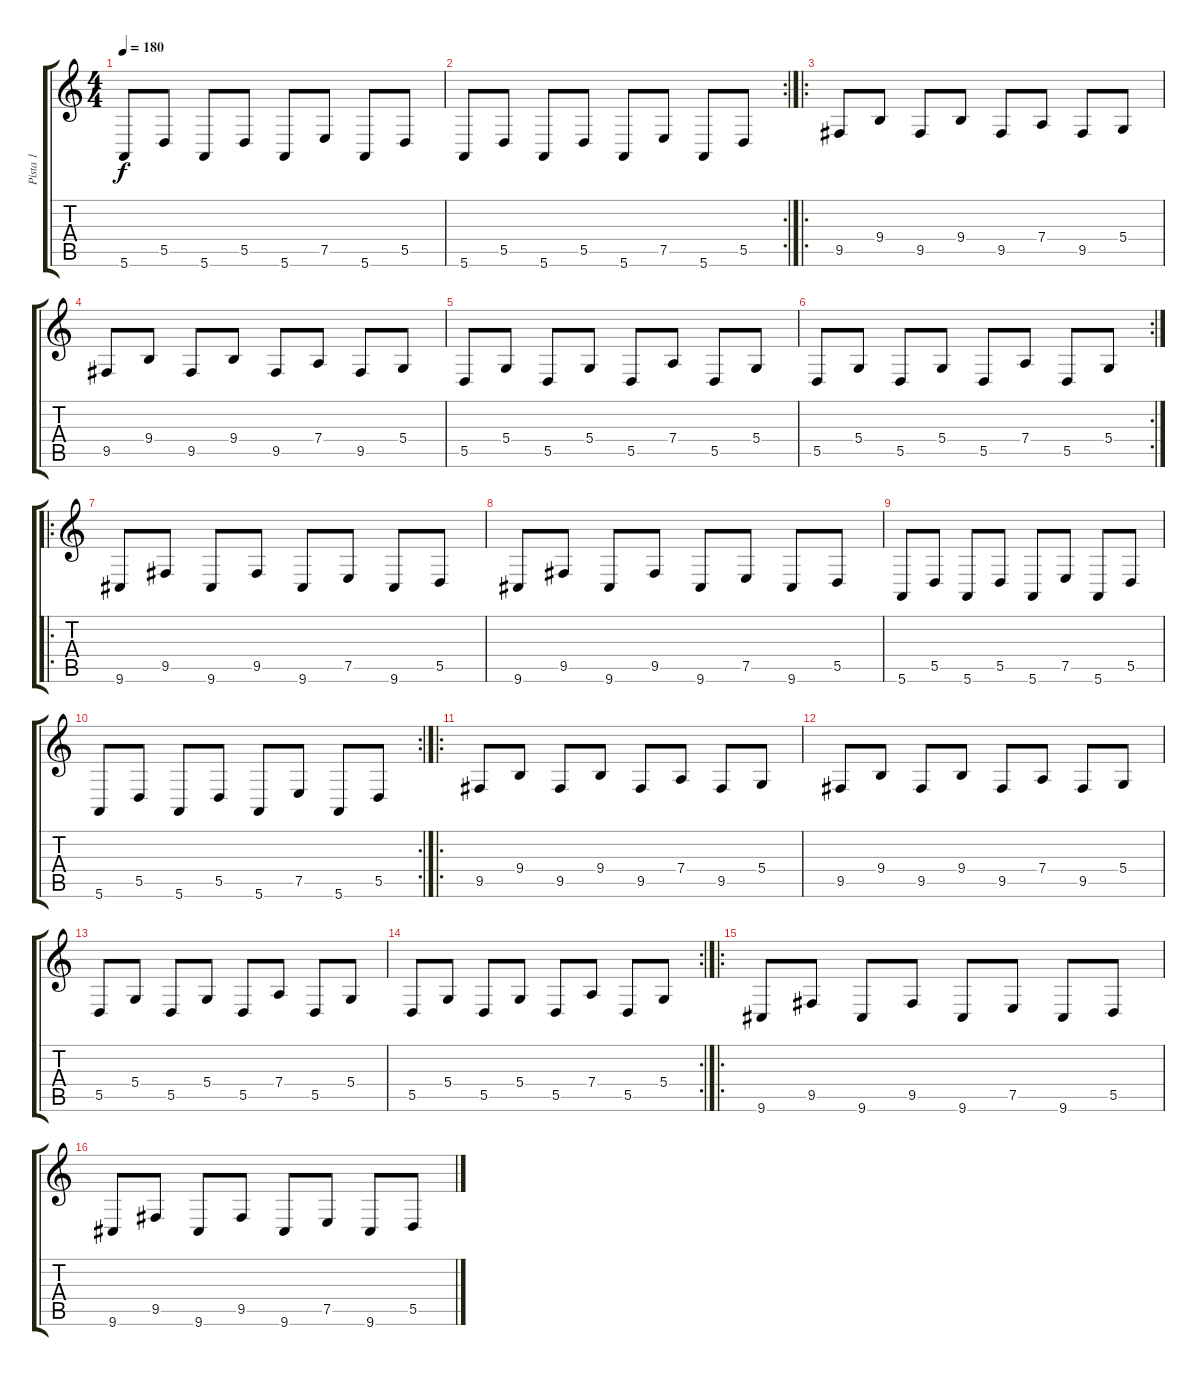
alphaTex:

\track ("Pista 1" "Pista 1") {instrument orchestralharp}
\staff {score tabs}
\tuning (E4 B3 G3 D3 A2 E2) {hide}
\ts (4 4)
\tempo 180
\clef g2
\ks c
5.6.8{dy f} 5.5.8 5.6.8 5.5.8 5.6.8 7.5.8 5.6.8 5.5.8 |
\rc 2
5.6.8 5.5.8 5.6.8 5.5.8 5.6.8 7.5.8 5.6.8 5.5.8 |
\ro
9.5.8 9.4.8 9.5.8 9.4.8 9.5.8 7.4.8 9.5.8 5.4.8 |
9.5.8 9.4.8 9.5.8 9.4.8 9.5.8 7.4.8 9.5.8 5.4.8 |
5.5.8 5.4.8 5.5.8 5.4.8 5.5.8 7.4.8 5.5.8 5.4.8 |
\rc 2
5.5.8 5.4.8 5.5.8 5.4.8 5.5.8 7.4.8 5.5.8 5.4.8 |
\ro
9.6.8 9.5.8 9.6.8 9.5.8 9.6.8 7.5.8 9.6.8 5.5.8 |
9.6.8 9.5.8 9.6.8 9.5.8 9.6.8 7.5.8 9.6.8 5.5.8 |
5.6.8 5.5.8 5.6.8 5.5.8 5.6.8 7.5.8 5.6.8 5.5.8 |
\rc 2
5.6.8 5.5.8 5.6.8 5.5.8 5.6.8 7.5.8 5.6.8 5.5.8 |
\ro
9.5.8 9.4.8 9.5.8 9.4.8 9.5.8 7.4.8 9.5.8 5.4.8 |
9.5.8 9.4.8 9.5.8 9.4.8 9.5.8 7.4.8 9.5.8 5.4.8 |
5.5.8 5.4.8 5.5.8 5.4.8 5.5.8 7.4.8 5.5.8 5.4.8 |
\rc 2
5.5.8 5.4.8 5.5.8 5.4.8 5.5.8 7.4.8 5.5.8 5.4.8 |
\ro
9.6.8 9.5.8 9.6.8 9.5.8 9.6.8 7.5.8 9.6.8 5.5.8 |
9.6.8 9.5.8 9.6.8 9.5.8 9.6.8 7.5.8 9.6.8 5.5.8
